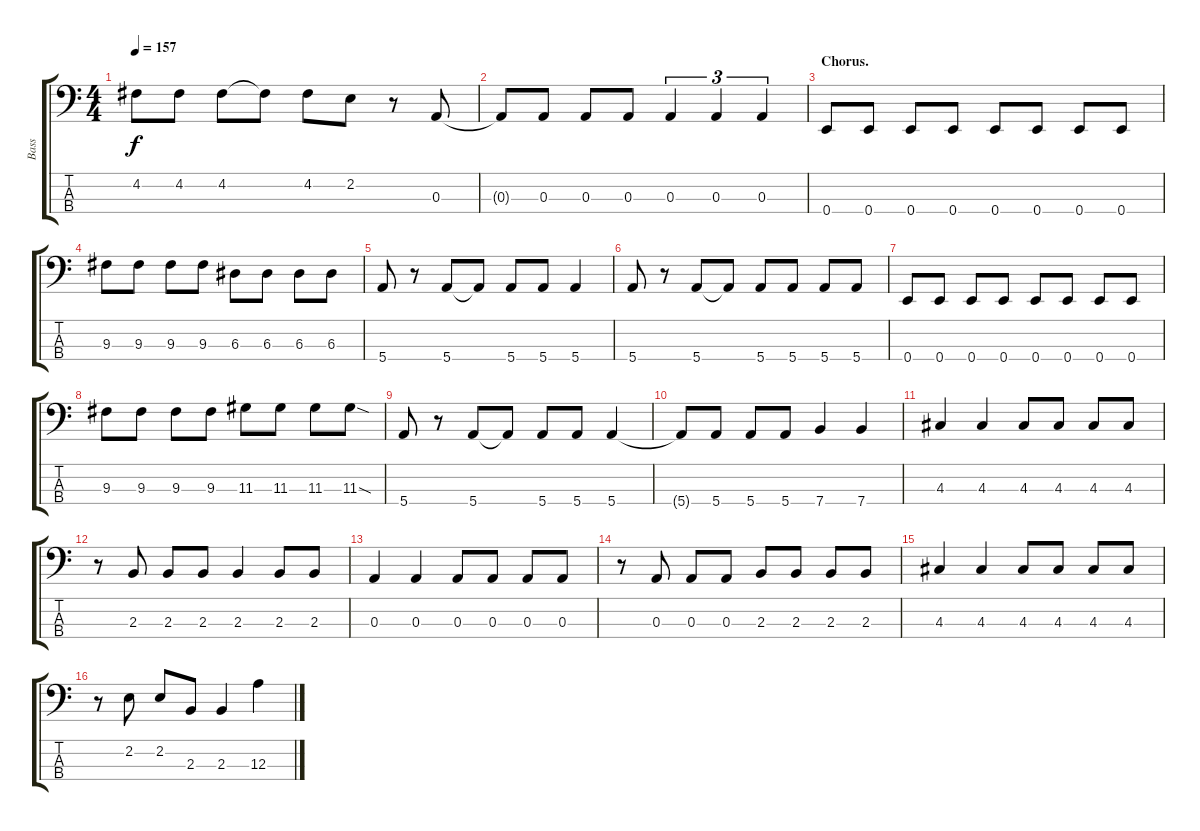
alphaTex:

\track ("Bass" "Bass") {instrument electricbasspick}
\staff {score tabs}
\tuning (G2 D2 A1 E1) {hide}
\ts (4 4)
\tempo 157
\clef f4
\ks c
4.2{t}.8{dy f} 4.2.8 4.2.8 4.2{t}.8 4.2.8 2.2.8 r.8 0.3.8 |
0.3{t}.8 0.3.8 0.3.8 0.3.8 0.3.4{tu (3 2)} 0.3.4{tu (3 2)} 0.3.4{tu (3 2)} |
\section ("" "Chorus.")
0.4.8 0.4.8 0.4.8 0.4.8 0.4.8 0.4.8 0.4.8 0.4.8 |
9.3.8 9.3.8 9.3.8 9.3.8 6.3.8 6.3.8 6.3.8 6.3.8 |
5.4.8 r.8 5.4.8 5.4{t}.8 5.4.8 5.4.8 5.4.4 |
5.4.8 r.8 5.4.8 5.4{t}.8 5.4.8 5.4.8 5.4.8 5.4.8 |
0.4.8 0.4.8 0.4.8 0.4.8 0.4.8 0.4.8 0.4.8 0.4.8 |
9.3.8 9.3.8 9.3.8 9.3.8 11.3.8 11.3.8 11.3.8 11.3{sod}.8 |
5.4.8 r.8 5.4.8 5.4{t}.8 5.4.8 5.4.8 5.4.4 |
5.4{t}.8 5.4.8 5.4.8 5.4.8 7.4.4 7.4.4 |
4.3.4 4.3.4 4.3.8 4.3.8 4.3.8 4.3.8 |
r.8 2.3.8 2.3.8 2.3.8 2.3.4 2.3.8 2.3.8 |
0.3.4 0.3.4 0.3.8 0.3.8 0.3.8 0.3.8 |
r.8 0.3.8 0.3.8 0.3.8 2.3.8 2.3.8 2.3.8 2.3.8 |
4.3.4 4.3.4 4.3.8 4.3.8 4.3.8 4.3.8 |
r.8 2.2.8 2.2.8 2.3.8 2.3.4 12.3{ss}.4
